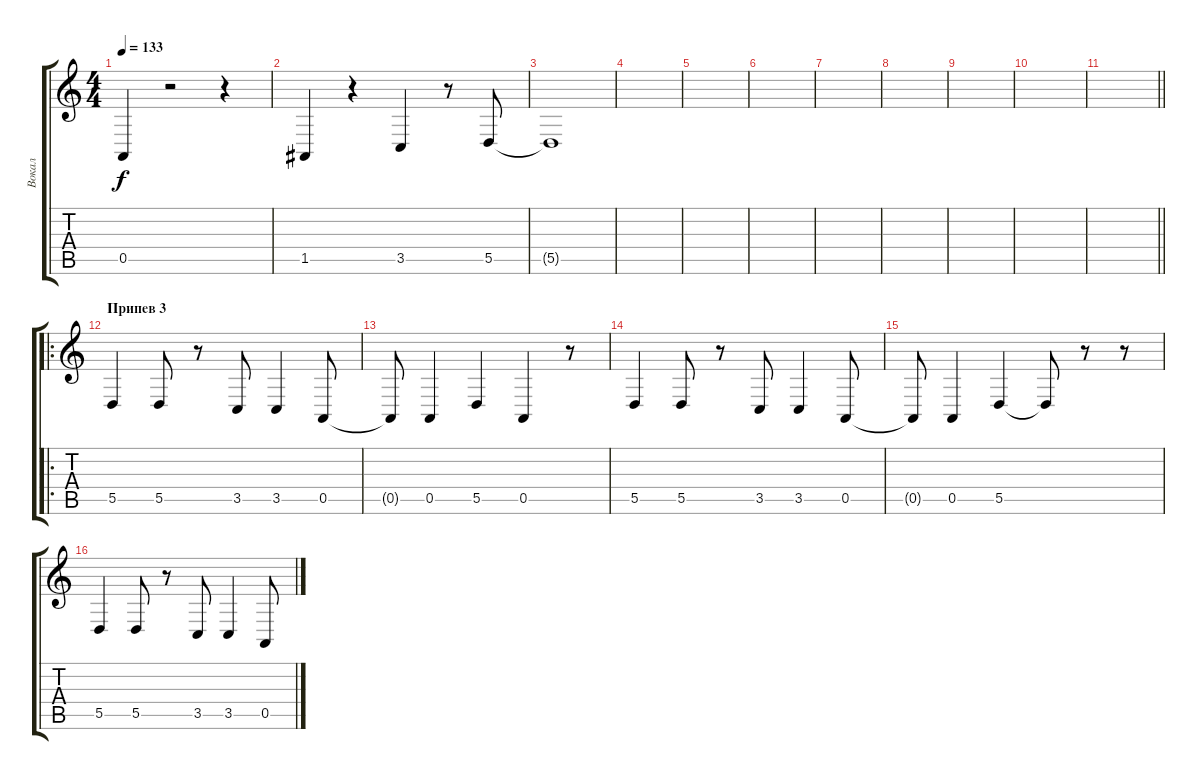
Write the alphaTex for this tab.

\track ("Вокал" "Вокал") {instrument tenorsax}
\staff {score tabs}
\tuning (E4 B3 G3 D3 A2 E2) {hide}
\ts (4 4)
\tempo 133
\clef g2
\ks c
0.5{t}.4{dy f} r.2 r.4 |
1.5.4 r.4 3.5.4 r.8 5.5.8 |
5.5{t}.1 |
|
|
|
|
|
|
|
\barLineRight lightlight
|
\ro
\section ("" "Припев 3")
5.5.4 5.5.8 r.8 3.5.8 3.5.4 0.5.8 |
0.5{t}.8 0.5.4 5.5.4 0.5.4 r.8 |
5.5.4 5.5.8 r.8 3.5.8 3.5.4 0.5.8 |
0.5{t}.8 0.5.4 5.5.4 5.5{t}.8 r.8 r.8 |
5.5.4 5.5.8 r.8 3.5.8 3.5.4 0.5.8
